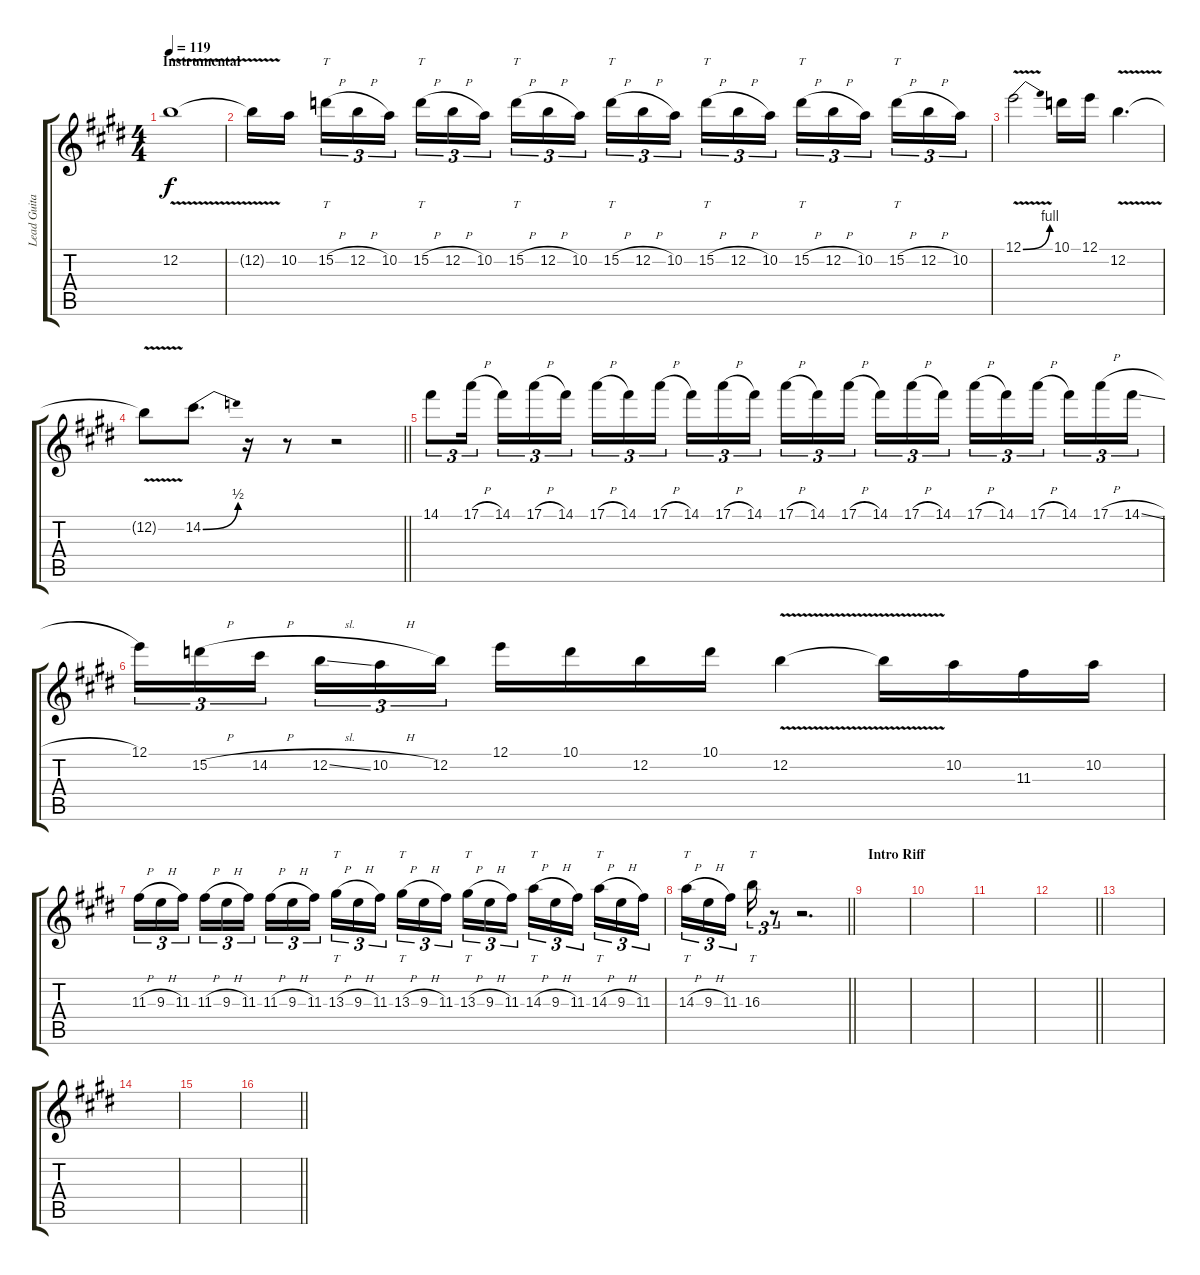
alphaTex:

\track ("Lead Guitar" "Lead Guita") {instrument overdrivenguitar bank 77}
\staff {score tabs}
\tuning (E4 B3 G3 D3 A2 E2) {hide}
\ts (4 4)
\section ("" "Instrumental")
\tempo 119
\clef g2
\ks e
12.2{v}.1{dy f} |
12.2{t}.16 10.2.16{beam splitsecondary} 15.2{h}.16{tt tu (3 2)} 12.2{h}.16{tu (3 2)} 10.2.16{tu (3 2)} 15.2{h}.16{tt tu (3 2)} 12.2{h}.16{tu (3 2)} 10.2.16{tu (3 2) beam splitsecondary} 15.2{h}.16{tt tu (3 2)} 12.2{h}.16{tu (3 2)} 10.2.16{tu (3 2)} 15.2{h}.16{tt tu (3 2)} 12.2{h}.16{tu (3 2)} 10.2.16{tu (3 2) beam splitsecondary} 15.2{h}.16{tt tu (3 2)} 12.2{h}.16{tu (3 2)} 10.2.16{tu (3 2)} 15.2{h}.16{tt tu (3 2)} 12.2{h}.16{tu (3 2)} 10.2.16{tu (3 2) beam splitsecondary} 15.2{h}.16{tt tu (3 2)} 12.2{h}.16{tu (3 2)} 10.2.16{tu (3 2)} |
12.1{be (bend 0 0 60 4) v}.2 10.1.16 12.1.16 12.2{v}.4{d} |
\barLineRight lightlight
12.2{t}.8 14.2{be (bend 0 0 60 2)}.8{d} r.16 r.8 r.2 |
14.1.8{tu (3 2)} 17.1{h}.16{tu (3 2) beam splitsecondary} 14.1.16{tu (3 2)} 17.1{h}.16{tu (3 2)} 14.1.16{tu (3 2)} 17.1{h}.16{tu (3 2)} 14.1.16{tu (3 2)} 17.1{h}.16{tu (3 2) beam splitsecondary} 14.1.16{tu (3 2)} 17.1{h}.16{tu (3 2)} 14.1.16{tu (3 2)} 17.1{h}.16{tu (3 2)} 14.1.16{tu (3 2)} 17.1{h}.16{tu (3 2) beam splitsecondary} 14.1.16{tu (3 2)} 17.1{h}.16{tu (3 2)} 14.1.16{tu (3 2)} 17.1{h}.16{tu (3 2)} 14.1.16{tu (3 2)} 17.1{h}.16{tu (3 2) beam splitsecondary} 14.1.16{tu (3 2)} 17.1{h}.16{tu (3 2)} 14.1{sl}.16{tu (3 2)} |
12.1.16{tu (3 2)} 15.2{h}.16{tu (3 2)} 14.2{h}.16{tu (3 2) beam splitsecondary} 12.2{sl}.16{tu (3 2)} 10.2{h}.16{tu (3 2)} 12.2.16{tu (3 2)} 12.1.16 10.1.16 12.2.16 10.1.16 12.2{v}.4 12.2{t}.16 10.2.16 11.3.16 10.2.16 |
11.3{h}.16{tu (3 2)} 9.3{h}.16{tu (3 2)} 11.3.16{tu (3 2) beam splitsecondary} 11.3{h}.16{tu (3 2)} 9.3{h}.16{tu (3 2)} 11.3.16{tu (3 2)} 11.3{h}.16{tu (3 2)} 9.3{h}.16{tu (3 2)} 11.3.16{tu (3 2) beam splitsecondary} 13.3{h}.16{tt tu (3 2)} 9.3{h}.16{tu (3 2)} 11.3.16{tu (3 2)} 13.3{h}.16{tt tu (3 2)} 9.3{h}.16{tu (3 2)} 11.3.16{tu (3 2) beam splitsecondary} 13.3{h}.16{tt tu (3 2)} 9.3{h}.16{tu (3 2)} 11.3.16{tu (3 2)} 14.3{h}.16{tt tu (3 2)} 9.3{h}.16{tu (3 2)} 11.3.16{tu (3 2) beam splitsecondary} 14.3{h}.16{tt tu (3 2)} 9.3{h}.16{tu (3 2)} 11.3.16{tu (3 2)} |
\barLineRight lightlight
14.3{h}.16{tt tu (3 2)} 9.3{h}.16{tu (3 2)} 11.3.16{tu (3 2) beam splitsecondary} 16.3.16{tt tu (3 2)} r.8{tu (3 2)} r.2{d} |
\section ("" "Intro Riff")
|
|
|
\barLineRight lightlight
|
|
|
|
\barLineRight lightlight
